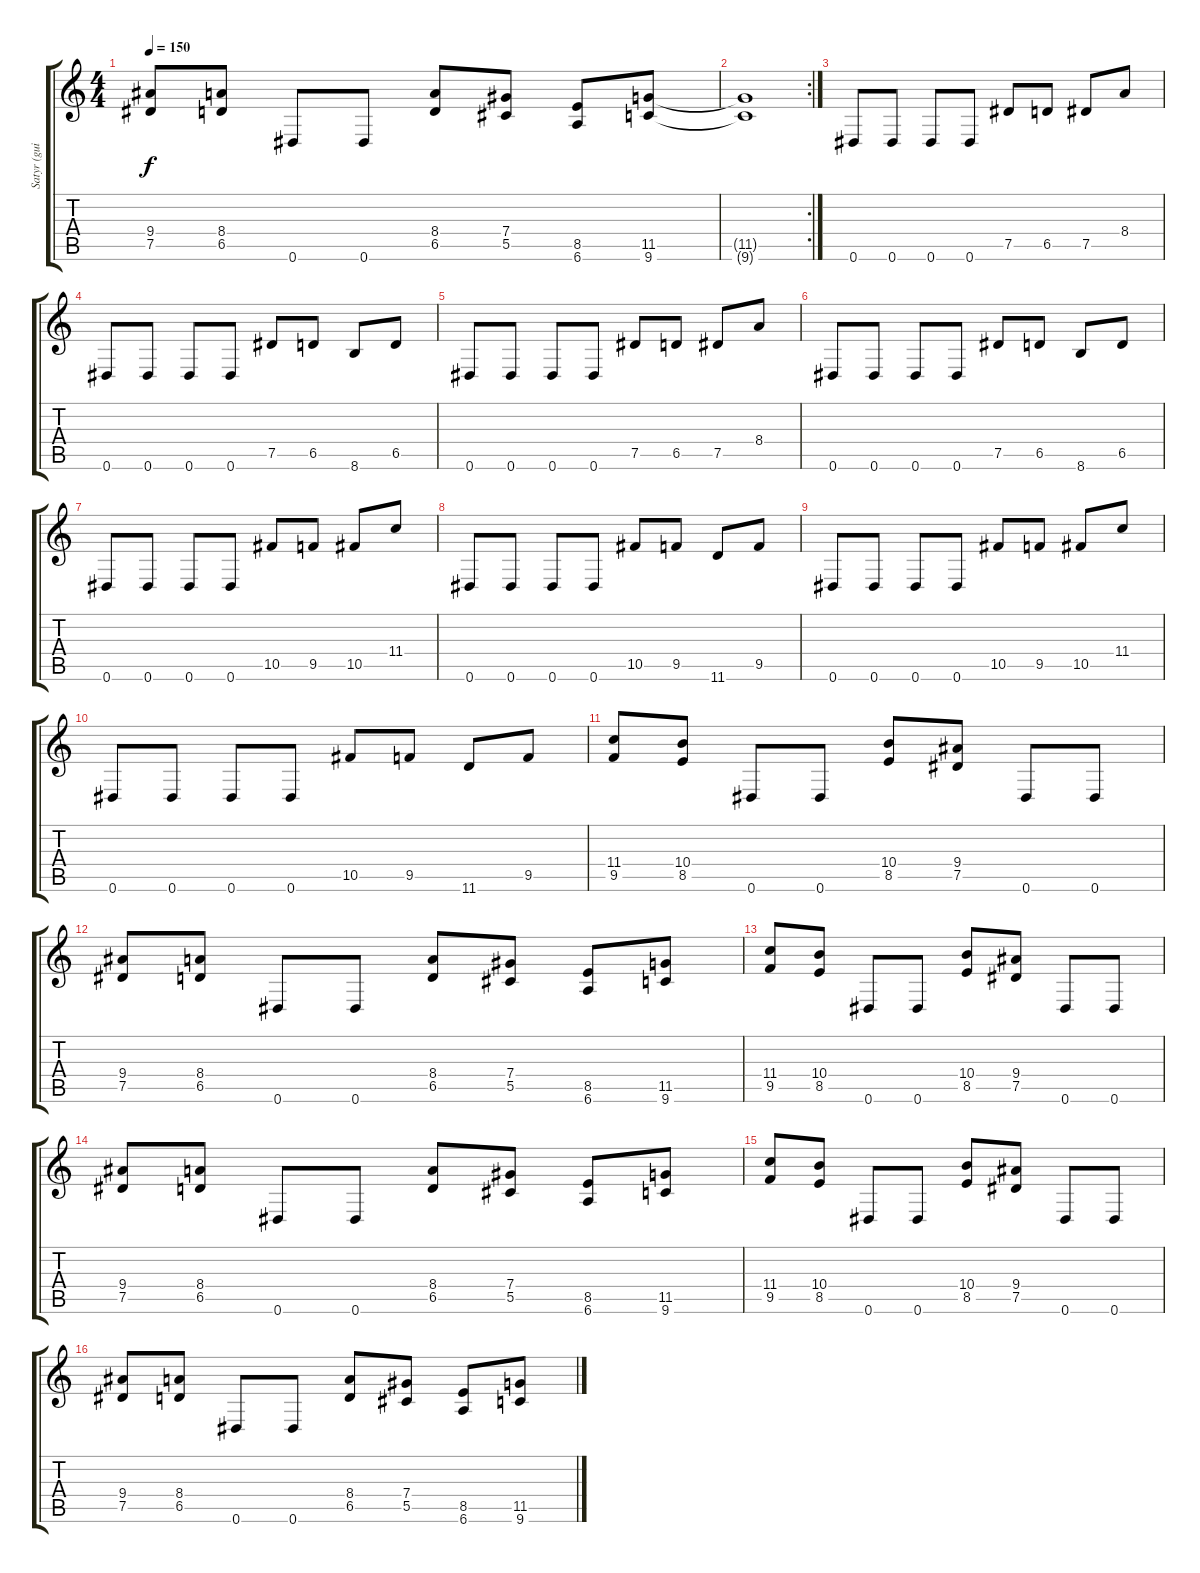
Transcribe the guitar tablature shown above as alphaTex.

\track ("Satyr (guitar 2)" "Satyr (gui") {instrument distortionguitar}
\staff {score tabs}
\tuning (Eb4 Bb3 Gb3 Db3 Ab2 Eb2) {hide}
\ts (4 4)
\tempo 150
\clef g2
\ks c
(9.4 7.5).8{dy f} (8.4 6.5).8 0.6.8 0.6.8 (8.4 6.5).8 (7.4 5.5).8 (8.5 6.6).8 (11.5 9.6).8 |
\rc 2
(11.5{t} 9.6{t}).1 |
0.6.8 0.6.8 0.6.8 0.6.8 7.5.8 6.5.8 7.5.8 8.4.8 |
0.6.8 0.6.8 0.6.8 0.6.8 7.5.8 6.5.8 8.6.8 6.5.8 |
0.6.8 0.6.8 0.6.8 0.6.8 7.5.8 6.5.8 7.5.8 8.4.8 |
0.6.8 0.6.8 0.6.8 0.6.8 7.5.8 6.5.8 8.6.8 6.5.8 |
0.6.8 0.6.8 0.6.8 0.6.8 10.5.8 9.5.8 10.5.8 11.4.8 |
0.6.8 0.6.8 0.6.8 0.6.8 10.5.8 9.5.8 11.6.8 9.5.8 |
0.6.8 0.6.8 0.6.8 0.6.8 10.5.8 9.5.8 10.5.8 11.4.8 |
0.6.8 0.6.8 0.6.8 0.6.8 10.5.8 9.5.8 11.6.8 9.5.8 |
(11.4 9.5).8 (10.4 8.5).8 0.6.8 0.6.8 (10.4 8.5).8 (9.4 7.5).8 0.6.8 0.6.8 |
(9.4 7.5).8 (8.4 6.5).8 0.6.8 0.6.8 (8.4 6.5).8 (7.4 5.5).8 (8.5 6.6).8 (11.5 9.6).8 |
(11.4 9.5).8 (10.4 8.5).8 0.6.8 0.6.8 (10.4 8.5).8 (9.4 7.5).8 0.6.8 0.6.8 |
(9.4 7.5).8 (8.4 6.5).8 0.6.8 0.6.8 (8.4 6.5).8 (7.4 5.5).8 (8.5 6.6).8 (11.5 9.6).8 |
(11.4 9.5).8 (10.4 8.5).8 0.6.8 0.6.8 (10.4 8.5).8 (9.4 7.5).8 0.6.8 0.6.8 |
(9.4 7.5).8 (8.4 6.5).8 0.6.8 0.6.8 (8.4 6.5).8 (7.4 5.5).8 (8.5 6.6).8 (11.5 9.6).8
